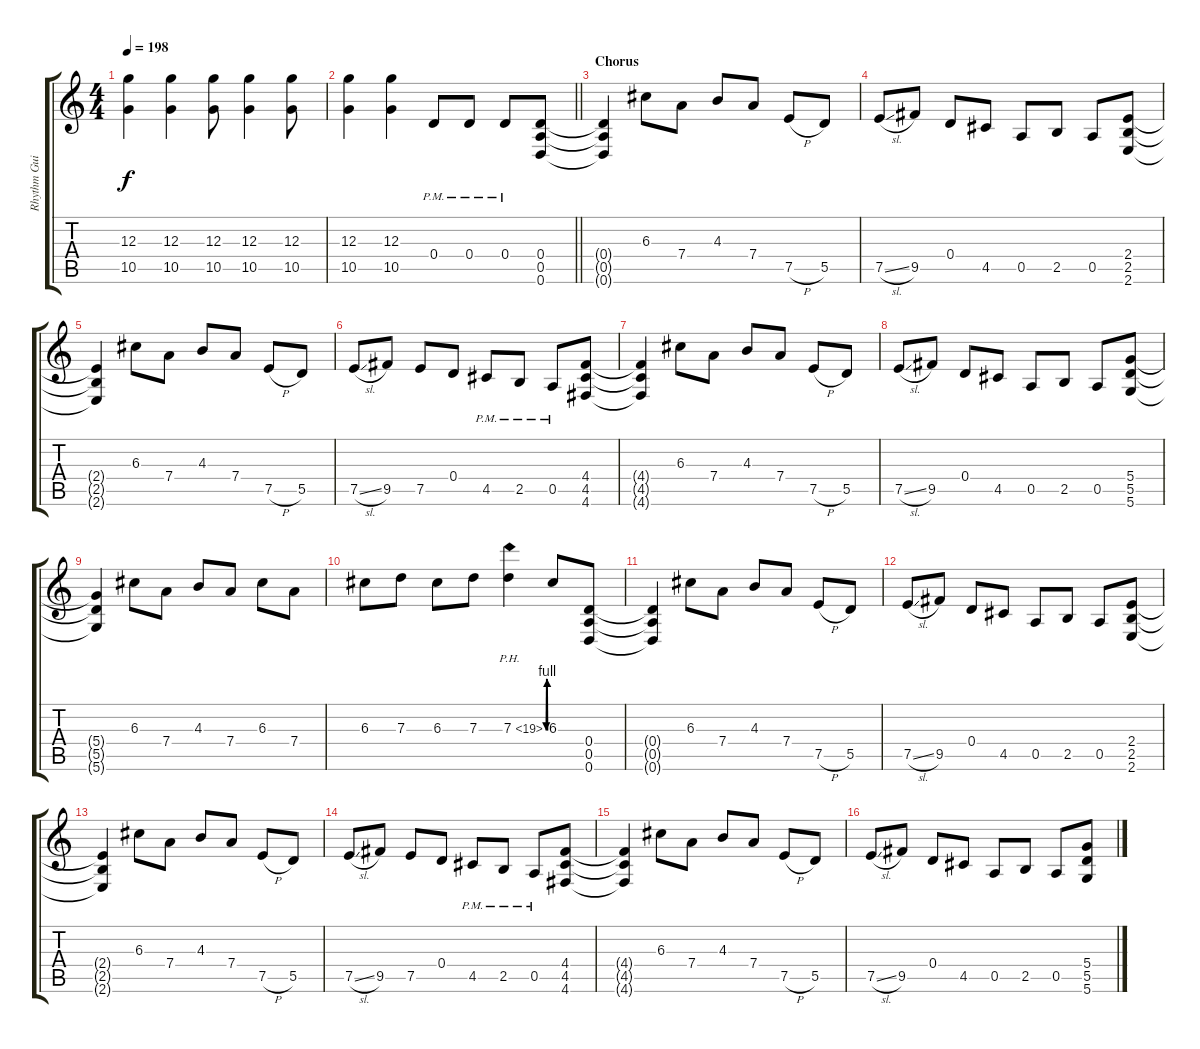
\track ("Rhythm Guitar L" "Rhythm Gui") {instrument distortionguitar}
\staff {score tabs}
\tuning (E4 B3 G3 D3 A2 D2) {hide}
\ts (4 4)
\tempo 198
\clef g2
\ks c
(12.3{t} 10.5{t}).4{dy f} (12.3 10.5).4 (12.3 10.5).8 (12.3 10.5).4 (12.3 10.5).8 |
\barLineRight lightlight
(12.3 10.5).4 (12.3 10.5).4 0.4{pm}.8 0.4{pm}.8 0.4{pm}.8 (0.4 0.5 0.6).8 |
\section ("" "Chorus")
(0.4{t} 0.5{t} 0.6{t}).4 6.3.8 7.4.8 4.3.8 7.4.8 7.5{h}.8 5.5.8 |
7.5{sl}.8 9.5.8 0.4.8 4.5.8 0.5.8 2.5.8 0.5.8 (2.4 2.5 2.6).8 |
(2.4{t} 2.5{t} 2.6{t}).4 6.3.8 7.4.8 4.3.8 7.4.8 7.5{h}.8 5.5.8 |
7.5{sl}.8 9.5.8 7.5.8 0.4.8 4.5{pm}.8 2.5{pm}.8 0.5{pm}.8 (4.4 4.5 4.6).8 |
(4.4{t} 4.5{t} 4.6{t}).4 6.3.8 7.4.8 4.3.8 7.4.8 7.5{h}.8 5.5.8 |
7.5{sl}.8 9.5.8 0.4.8 4.5.8 0.5.8 2.5.8 0.5.8 (5.4 5.5 5.6).8 |
(5.4{t} 5.5{t} 5.6{t}).4 6.3.8 7.4.8 4.3.8 7.4.8 6.3.8 7.4.8 |
6.3.8 7.3.8 6.3.8 7.3.8 7.3{be (custom 0 0 10 4 20 4 30 0 60 0) ph 12}.4 6.3.8 (0.4 0.5 0.6).8 |
(0.4{t} 0.5{t} 0.6{t}).4 6.3.8 7.4.8 4.3.8 7.4.8 7.5{h}.8 5.5.8 |
7.5{sl}.8 9.5.8 0.4.8 4.5.8 0.5.8 2.5.8 0.5.8 (2.4 2.5 2.6).8 |
(2.4{t} 2.5{t} 2.6{t}).4 6.3.8 7.4.8 4.3.8 7.4.8 7.5{h}.8 5.5.8 |
7.5{sl}.8 9.5.8 7.5.8 0.4.8 4.5{pm}.8 2.5{pm}.8 0.5{pm}.8 (4.4 4.5 4.6).8 |
(4.4{t} 4.5{t} 4.6{t}).4 6.3.8 7.4.8 4.3.8 7.4.8 7.5{h}.8 5.5.8 |
7.5{sl}.8 9.5.8 0.4.8 4.5.8 0.5.8 2.5.8 0.5.8 (5.4 5.5 5.6).8
